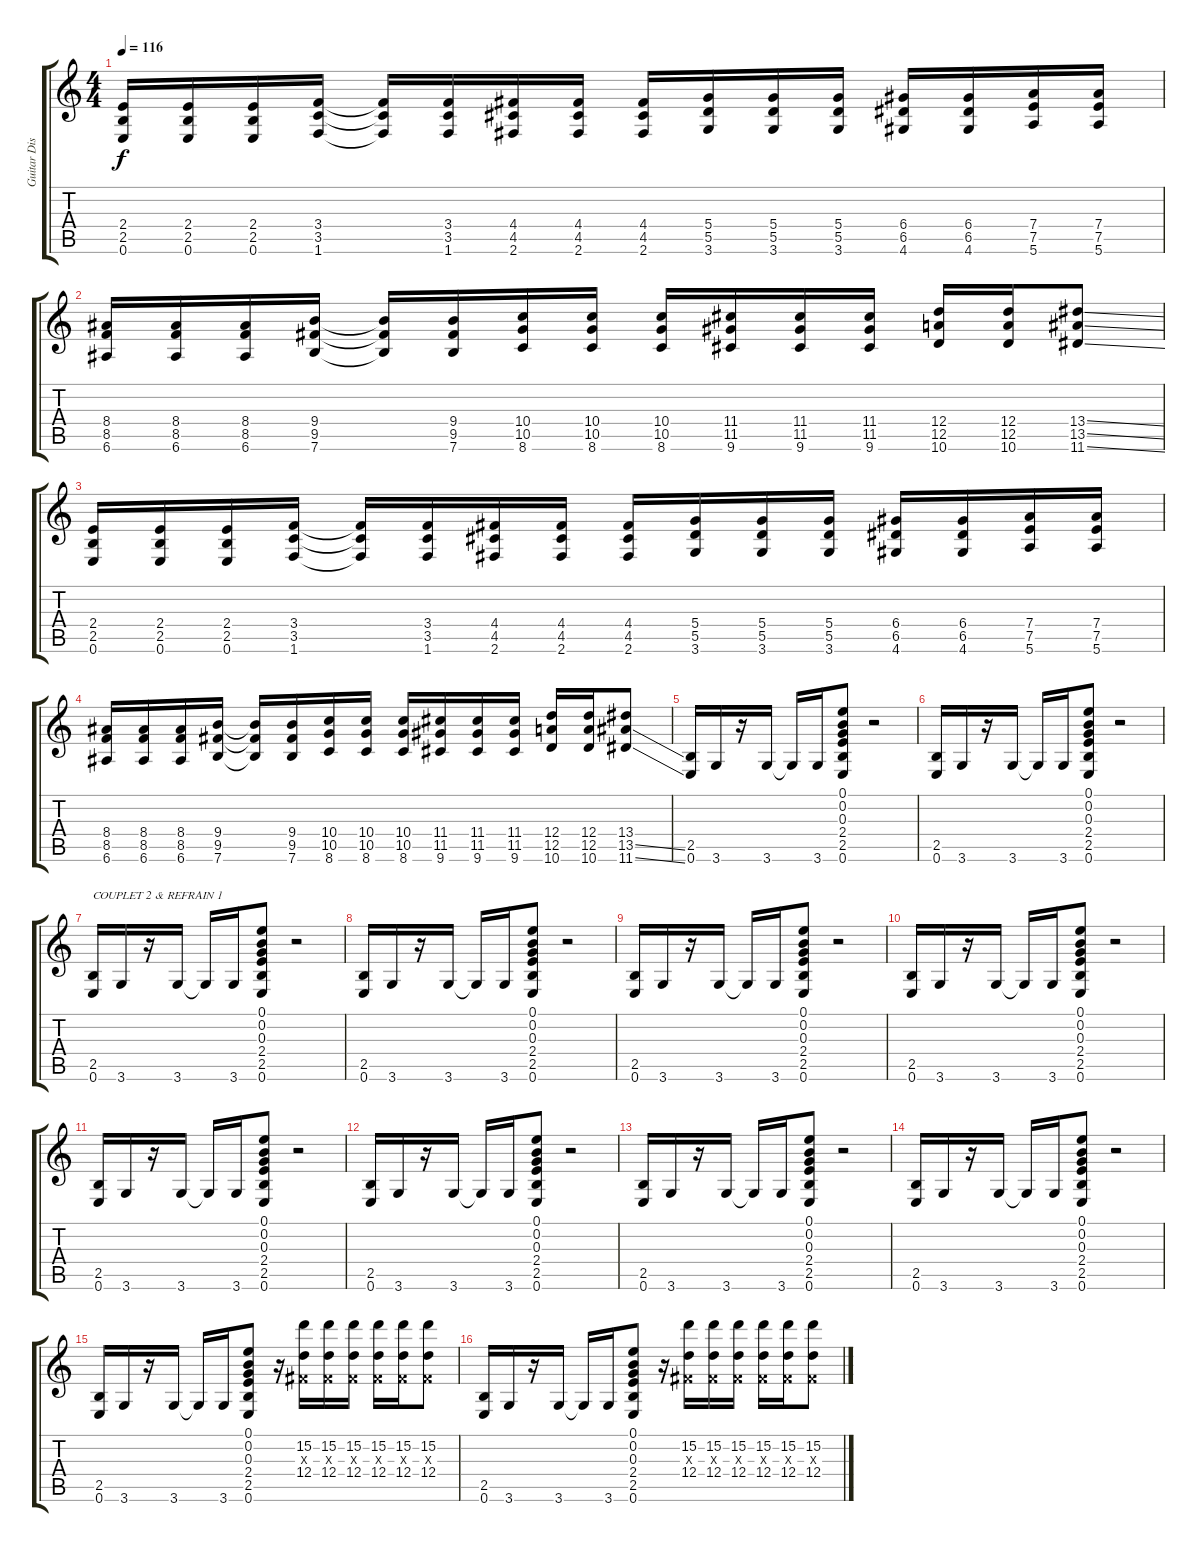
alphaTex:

\track ("Guitar Disto (+ WahWah)" "Guitar Dis") {instrument distortionguitar}
\staff {score tabs}
\tuning (E4 B3 G3 D3 A2 E2) {hide}
\ts (4 4)
\tempo 116
\clef g2
\ks c
(2.4 2.5 0.6).16{dy f} (2.4 2.5 0.6).16 (2.4 2.5 0.6).16 (3.4 3.5 1.6).16 (3.4{t} 3.5{t} 1.6{t}).16 (3.4 3.5 1.6).16 (4.4 4.5 2.6).16 (4.4 4.5 2.6).16 (4.4 4.5 2.6).16 (5.4 5.5 3.6).16 (5.4 5.5 3.6).16 (5.4 5.5 3.6).16 (6.4 6.5 4.6).16 (6.4 6.5 4.6).16 (7.4 7.5 5.6).16 (7.4 7.5 5.6).16 |
(8.4 8.5 6.6).16 (8.4 8.5 6.6).16 (8.4 8.5 6.6).16 (9.4 9.5 7.6).16 (9.4{t} 9.5{t} 7.6{t}).16 (9.4 9.5 7.6).16 (10.4 10.5 8.6).16 (10.4 10.5 8.6).16 (10.4 10.5 8.6).16 (11.4 11.5 9.6).16 (11.4 11.5 9.6).16 (11.4 11.5 9.6).16 (12.4 12.5 10.6).16 (12.4 12.5 10.6).16 (13.4{ss} 13.5{ss} 11.6{ss}).8 |
(2.4 2.5 0.6).16 (2.4 2.5 0.6).16 (2.4 2.5 0.6).16 (3.4 3.5 1.6).16 (3.4{t} 3.5{t} 1.6{t}).16 (3.4 3.5 1.6).16 (4.4 4.5 2.6).16 (4.4 4.5 2.6).16 (4.4 4.5 2.6).16 (5.4 5.5 3.6).16 (5.4 5.5 3.6).16 (5.4 5.5 3.6).16 (6.4 6.5 4.6).16 (6.4 6.5 4.6).16 (7.4 7.5 5.6).16 (7.4 7.5 5.6).16 |
(8.4 8.5 6.6).16 (8.4 8.5 6.6).16 (8.4 8.5 6.6).16 (9.4 9.5 7.6).16 (9.4{t} 9.5{t} 7.6{t}).16 (9.4 9.5 7.6).16 (10.4 10.5 8.6).16 (10.4 10.5 8.6).16 (10.4 10.5 8.6).16 (11.4 11.5 9.6).16 (11.4 11.5 9.6).16 (11.4 11.5 9.6).16 (12.4 12.5 10.6).16 (12.4 12.5 10.6).16 (13.4 13.5{ss} 11.6{ss}).8 |
(2.5 0.6).16 3.6.16 r.16 3.6.16 3.6{t}.16 3.6.16 (0.1 0.2 0.3 2.4 2.5 0.6).8 r.2 |
(2.5 0.6).16 3.6.16 r.16 3.6.16 3.6{t}.16 3.6.16 (0.1 0.2 0.3 2.4 2.5 0.6).8 r.2 |
(2.5 0.6).16{txt "COUPLET 2 & REFRAIN 1"} 3.6.16 r.16 3.6.16 3.6{t}.16 3.6.16 (0.1 0.2 0.3 2.4 2.5 0.6).8 r.2 |
(2.5 0.6).16 3.6.16 r.16 3.6.16 3.6{t}.16 3.6.16 (0.1 0.2 0.3 2.4 2.5 0.6).8 r.2 |
(2.5 0.6).16 3.6.16 r.16 3.6.16 3.6{t}.16 3.6.16 (0.1 0.2 0.3 2.4 2.5 0.6).8 r.2 |
(2.5 0.6).16 3.6.16 r.16 3.6.16 3.6{t}.16 3.6.16 (0.1 0.2 0.3 2.4 2.5 0.6).8 r.2 |
(2.5 0.6).16 3.6.16 r.16 3.6.16 3.6{t}.16 3.6.16 (0.1 0.2 0.3 2.4 2.5 0.6).8 r.2 |
(2.5 0.6).16 3.6.16 r.16 3.6.16 3.6{t}.16 3.6.16 (0.1 0.2 0.3 2.4 2.5 0.6).8 r.2 |
(2.5 0.6).16 3.6.16 r.16 3.6.16 3.6{t}.16 3.6.16 (0.1 0.2 0.3 2.4 2.5 0.6).8 r.2 |
(2.5 0.6).16 3.6.16 r.16 3.6.16 3.6{t}.16 3.6.16 (0.1 0.2 0.3 2.4 2.5 0.6).8 r.2 |
(2.5 0.6).16 3.6.16 r.16 3.6.16 3.6{t}.16 3.6.16 (0.1 0.2 0.3 2.4 2.5 0.6).8 r.16 (15.2 -1.3{x} 12.4).16 (15.2 -1.3{x} 12.4).16 (15.2 -1.3{x} 12.4).16 (15.2 -1.3{x} 12.4).16 (15.2 -1.3{x} 12.4).16 (15.2 -1.3{x} 12.4).8 |
(2.5 0.6).16 3.6.16 r.16 3.6.16 3.6{t}.16 3.6.16 (0.1 0.2 0.3 2.4 2.5 0.6).8 r.16 (15.2 -1.3{x} 12.4).16 (15.2 -1.3{x} 12.4).16 (15.2 -1.3{x} 12.4).16 (15.2 -1.3{x} 12.4).16 (15.2 -1.3{x} 12.4).16 (15.2 -1.3{x} 12.4).8
